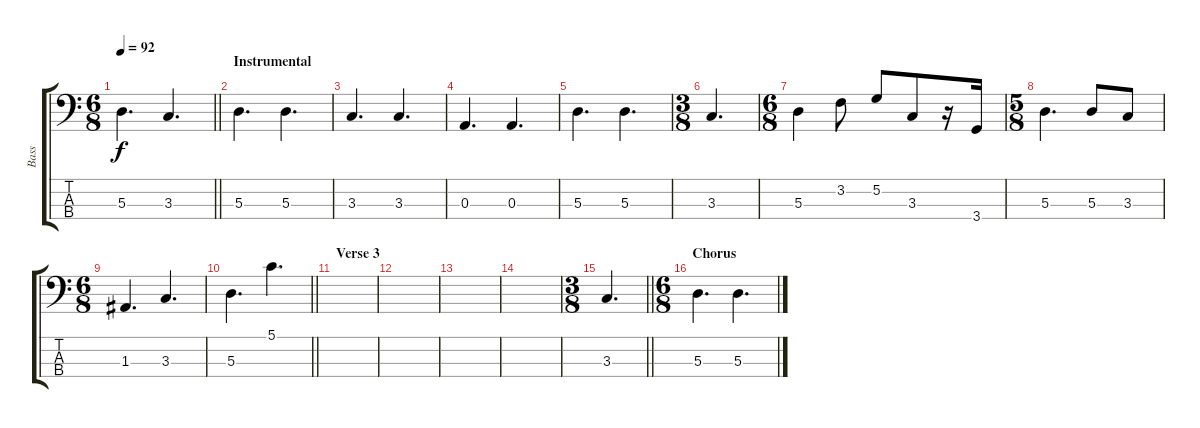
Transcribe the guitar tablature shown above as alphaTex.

\track ("Bass" "Bass") {instrument electricbassfinger}
\staff {score tabs}
\tuning (G2 D2 A1 E1) {hide}
\ts (6 8)
\tempo 92
\clef f4
\barLineRight lightlight
\ks c
5.3.4{d dy f} 3.3.4{d} |
\section ("" "Instrumental")
5.3.4{d} 5.3.4{d} |
3.3.4{d} 3.3.4{d} |
0.3.4{d} 0.3.4{d} |
5.3.4{d} 5.3.4{d} |
\ts (3 8)
3.3.4{d} |
\ts (6 8)
5.3.4 3.2.8 5.2.8 3.3.8 r.16 3.4.16 |
\ts (5 8)
5.3.4{d} 5.3.8 3.3.8 |
\ts (6 8)
1.3.4{d} 3.3.4{d} |
\barLineRight lightlight
5.3.4{d} 5.1.4{d} |
\section ("" "Verse 3")
|
|
|
|
\ts (3 8)
\barLineRight lightlight
3.3.4{d} |
\ts (6 8)
\section ("" "Chorus")
5.3.4{d} 5.3.4{d}
